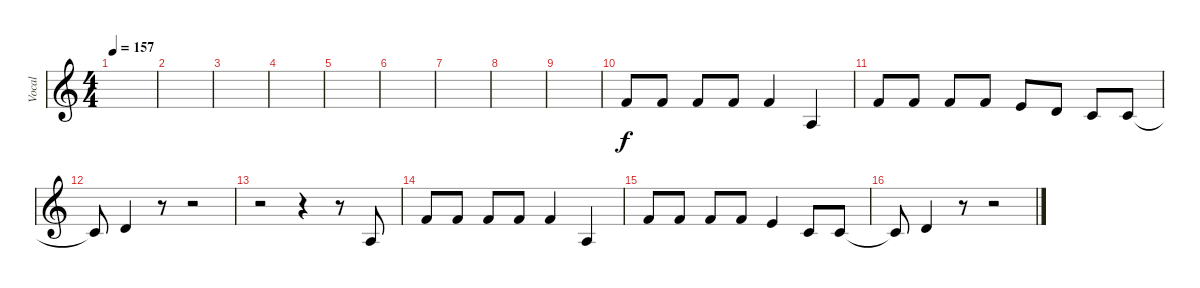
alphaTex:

\track ("Vocal" "Vocal") {instrument sopranosax bank 255}
\staff {score}
\tuning (E4 B3 G3 D3 A2 E2) {hide}
\ts (4 4)
\tempo 157
\clef g2
\ks c
|
|
|
|
|
|
|
|
|
1.1.8 1.1.8 1.1.8 1.1.8 1.1.4 2.3.4 |
1.1.8 1.1.8 1.1.8 1.1.8 0.1.8 3.2.8 1.2.8 1.2.8 |
1.2{t}.8 3.2.4 r.8 r.2 |
r.2 r.4 r.8 2.3.8 |
1.1.8 1.1.8 1.1.8 1.1.8 1.1.4 2.3.4 |
1.1.8 1.1.8 1.1.8 1.1.8 0.1.4 1.2.8 1.2.8 |
1.2{t}.8 3.2.4 r.8 r.2
